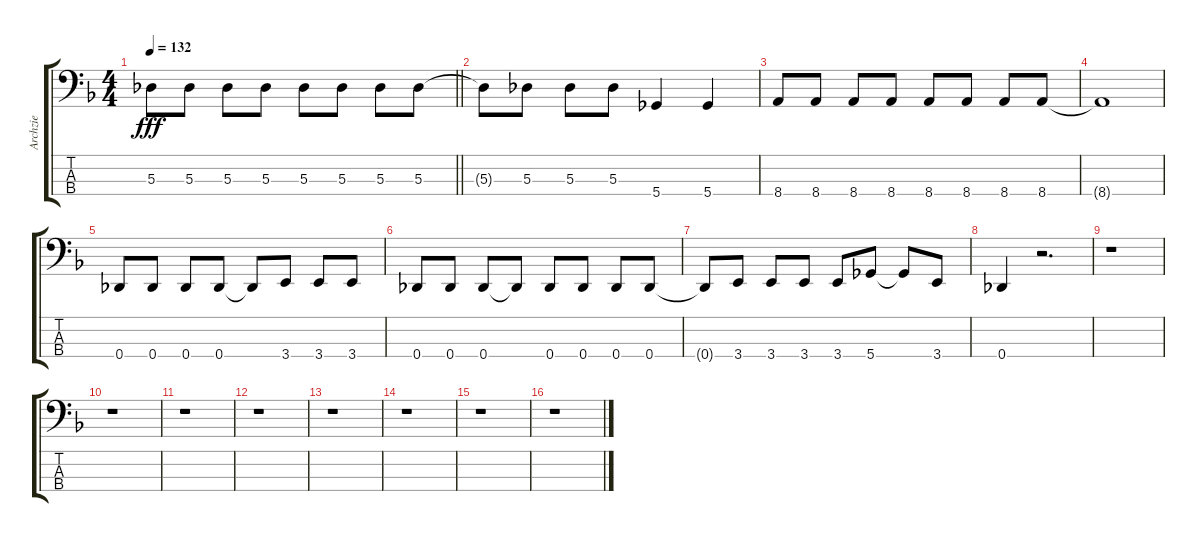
\track ("Archzie" "Archzie") {instrument electricbassfinger}
\staff {score tabs}
\tuning (Gb2 Db2 Ab1 Db1) {hide}
\ts (4 4)
\tempo 132
\clef f4
\barLineRight lightlight
\ks f
5.3.8{dy fff} 5.3.8 5.3.8 5.3.8 5.3.8 5.3.8 5.3.8 5.3.8 |
5.3{t}.8 5.3.8 5.3.8 5.3.8 5.4.4 5.4.4 |
8.4.8 8.4.8 8.4.8 8.4.8 8.4.8 8.4.8 8.4.8 8.4.8 |
8.4{t}.1 |
0.4.8 0.4.8 0.4.8 0.4.8 0.4{t}.8 3.4.8 3.4.8 3.4.8 |
0.4.8 0.4.8 0.4.8 0.4{t}.8 0.4.8 0.4.8 0.4.8 0.4.8 |
0.4{t}.8 3.4.8 3.4.8 3.4.8 3.4.8 5.4.8 5.4{t}.8 3.4.8 |
0.4.4 r.2{d} |
r.1 |
r.1 |
r.1 |
r.1 |
r.1 |
r.1 |
r.1 |
r.1
